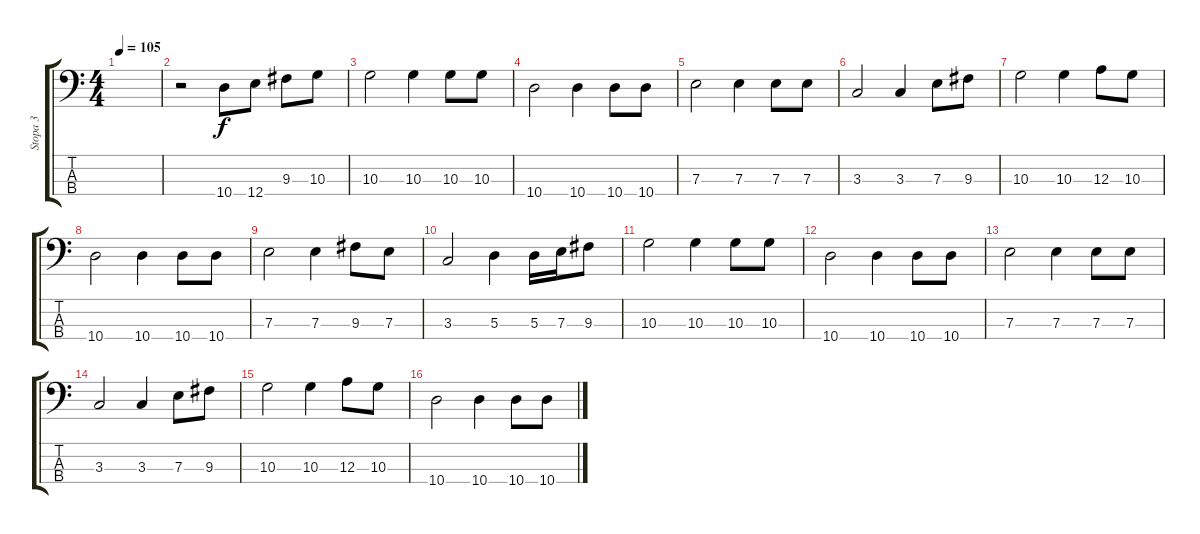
\track ("Stopa 3" "Stopa 3") {instrument electricbasspick}
\staff {score tabs}
\tuning (G2 D2 A1 E1) {hide}
\ts (4 4)
\tempo 105
\clef f4
\ks c
|
r.2 10.4.8 12.4.8 9.3.8 10.3.8 |
10.3.2 10.3.4 10.3.8 10.3.8 |
10.4.2 10.4.4 10.4.8 10.4.8 |
7.3.2 7.3.4 7.3.8 7.3.8 |
3.3.2 3.3.4 7.3.8 9.3.8 |
10.3.2 10.3.4 12.3.8 10.3.8 |
10.4.2 10.4.4 10.4.8 10.4.8 |
7.3.2 7.3.4 9.3.8 7.3.8 |
3.3.2 5.3.4 5.3.16 7.3.16 9.3.8 |
10.3.2 10.3.4 10.3.8 10.3.8 |
10.4.2 10.4.4 10.4.8 10.4.8 |
7.3.2 7.3.4 7.3.8 7.3.8 |
3.3.2 3.3.4 7.3.8 9.3.8 |
10.3.2 10.3.4 12.3.8 10.3.8 |
10.4.2 10.4.4 10.4.8 10.4.8
